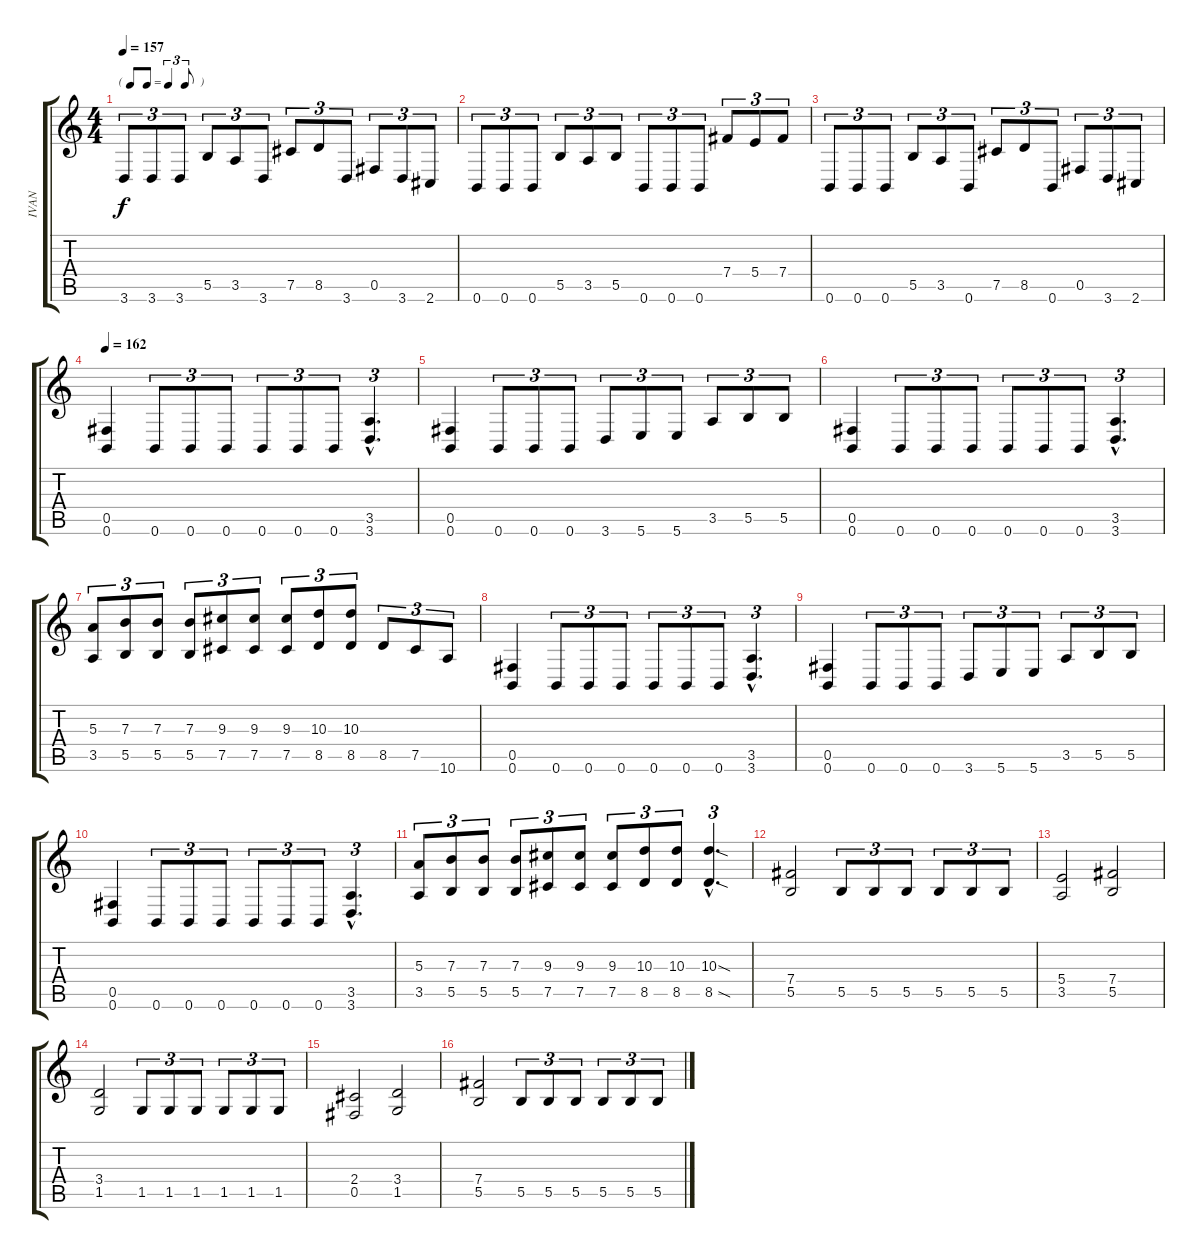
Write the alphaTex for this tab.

\track ("IVAN" "IVAN") {instrument distortionguitar}
\staff {score tabs}
\tuning (Db4 Ab3 E3 B2 Gb2 B1) {hide}
\ts (4 4)
\tf triplet8th
\tempo 157
\clef g2
\ks c
3.6.8{tu (3 2) dy f} 3.6.8{tu (3 2)} 3.6.8{tu (3 2)} 5.5.8{tu (3 2)} 3.5.8{tu (3 2)} 3.6.8{tu (3 2)} 7.5.8{tu (3 2)} 8.5.8{tu (3 2)} 3.6.8{tu (3 2)} 0.5.8{tu (3 2)} 3.6.8{tu (3 2)} 2.6.8{tu (3 2)} |
0.6.8{tu (3 2)} 0.6.8{tu (3 2)} 0.6.8{tu (3 2)} 5.5.8{tu (3 2)} 3.5.8{tu (3 2)} 5.5.8{tu (3 2)} 0.6.8{tu (3 2)} 0.6.8{tu (3 2)} 0.6.8{tu (3 2)} 7.4.8{tu (3 2)} 5.4.8{tu (3 2)} 7.4.8{tu (3 2)} |
0.6.8{tu (3 2)} 0.6.8{tu (3 2)} 0.6.8{tu (3 2)} 5.5.8{tu (3 2)} 3.5.8{tu (3 2)} 0.6.8{tu (3 2)} 7.5.8{tu (3 2)} 8.5.8{tu (3 2)} 0.6.8{tu (3 2)} 0.5.8{tu (3 2)} 3.6.8{tu (3 2)} 2.6.8{tu (3 2)} |
\tempo 162
(0.5 0.6).4 0.6.8{tu (3 2)} 0.6.8{tu (3 2)} 0.6.8{tu (3 2)} 0.6.8{tu (3 2)} 0.6.8{tu (3 2)} 0.6.8{tu (3 2)} (3.5{hac} 3.6{hac}).4{d tu (3 2)} |
(0.5 0.6).4 0.6.8{tu (3 2)} 0.6.8{tu (3 2)} 0.6.8{tu (3 2)} 3.6.8{tu (3 2)} 5.6.8{tu (3 2)} 5.6.8{tu (3 2)} 3.5.8{tu (3 2)} 5.5.8{tu (3 2)} 5.5.8{tu (3 2)} |
(0.5 0.6).4 0.6.8{tu (3 2)} 0.6.8{tu (3 2)} 0.6.8{tu (3 2)} 0.6.8{tu (3 2)} 0.6.8{tu (3 2)} 0.6.8{tu (3 2)} (3.5{hac} 3.6{hac}).4{d tu (3 2)} |
(5.3 3.5).8{tu (3 2)} (7.3 5.5).8{tu (3 2)} (7.3 5.5).8{tu (3 2)} (7.3 5.5).8{tu (3 2)} (9.3 7.5).8{tu (3 2)} (9.3 7.5).8{tu (3 2)} (9.3 7.5).8{tu (3 2)} (10.3 8.5).8{tu (3 2)} (10.3 8.5).8{tu (3 2)} 8.5.8{tu (3 2)} 7.5.8{tu (3 2)} 10.6.8{tu (3 2)} |
(0.5 0.6).4 0.6.8{tu (3 2)} 0.6.8{tu (3 2)} 0.6.8{tu (3 2)} 0.6.8{tu (3 2)} 0.6.8{tu (3 2)} 0.6.8{tu (3 2)} (3.5{hac} 3.6{hac}).4{d tu (3 2)} |
(0.5 0.6).4 0.6.8{tu (3 2)} 0.6.8{tu (3 2)} 0.6.8{tu (3 2)} 3.6.8{tu (3 2)} 5.6.8{tu (3 2)} 5.6.8{tu (3 2)} 3.5.8{tu (3 2)} 5.5.8{tu (3 2)} 5.5.8{tu (3 2)} |
(0.5 0.6).4 0.6.8{tu (3 2)} 0.6.8{tu (3 2)} 0.6.8{tu (3 2)} 0.6.8{tu (3 2)} 0.6.8{tu (3 2)} 0.6.8{tu (3 2)} (3.5{hac} 3.6{hac}).4{d tu (3 2)} |
(5.3 3.5).8{tu (3 2)} (7.3 5.5).8{tu (3 2)} (7.3 5.5).8{tu (3 2)} (7.3 5.5).8{tu (3 2)} (9.3 7.5).8{tu (3 2)} (9.3 7.5).8{tu (3 2)} (9.3 7.5).8{tu (3 2)} (10.3 8.5).8{tu (3 2)} (10.3 8.5).8{tu (3 2)} (10.3{sod hac} 8.5{sod hac}).4{d tu (3 2)} |
(7.4 5.5).2 5.5.8{tu (3 2)} 5.5.8{tu (3 2)} 5.5.8{tu (3 2)} 5.5.8{tu (3 2)} 5.5.8{tu (3 2)} 5.5.8{tu (3 2)} |
(5.4 3.5).2 (7.4 5.5).2 |
(3.4 1.5).2 1.5.8{tu (3 2)} 1.5.8{tu (3 2)} 1.5.8{tu (3 2)} 1.5.8{tu (3 2)} 1.5.8{tu (3 2)} 1.5.8{tu (3 2)} |
(2.4 0.5).2 (3.4 1.5).2 |
(7.4 5.5).2 5.5.8{tu (3 2)} 5.5.8{tu (3 2)} 5.5.8{tu (3 2)} 5.5.8{tu (3 2)} 5.5.8{tu (3 2)} 5.5.8{tu (3 2)}
